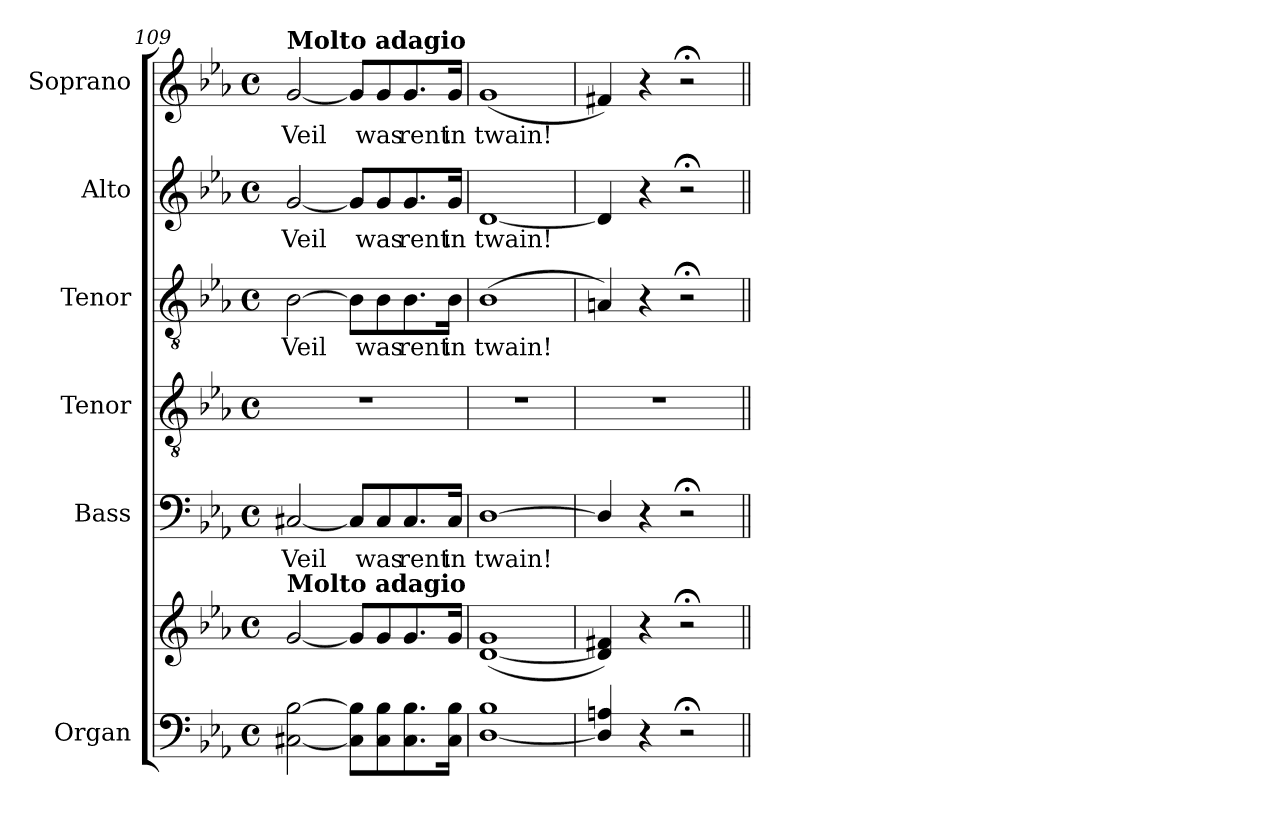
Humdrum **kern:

**kern	**kern	**kern	**text	**kern	**kern	**text	**kern	**text	**kern	**text
*part6	*part6	*part5	*part5	*part4	*part3	*part3	*part2	*part2	*part1	*part1
*staff7	*staff6	*staff5	*staff5	*staff4	*staff3	*staff3	*staff2	*staff2	*staff1	*staff1
*I"Organ	*	*I"Bass	*	*I"Tenor	*I"Tenor	*	*I"Alto	*	*I"Soprano	*
*I'Org.	*	*I'B.	*	*I'T.	*I'T.	*	*I'A.	*	*I'S.	*
!!LO:LB:g=z
*clefF4	*clefG2	*clefF4	*	*clefGv2	*clefGv2	*	*clefG2	*	*clefG2	*
*	*	*	*	*ITrd7c12	*ITrd7c12	*	*	*	*	*
*k[b-e-a-]	*k[b-e-a-]	*k[b-e-a-]	*	*k[b-e-a-]	*k[b-e-a-]	*	*k[b-e-a-]	*	*k[b-e-a-]	*
*E-:	*E-:	*E-:	*	*E-:	*E-:	*	*E-:	*	*E-:	*
*M4/4	*M4/4	*M4/4	*	*M4/4	*M4/4	*	*M4/4	*	*M4/4	*
*met(c)	*met(c)	*met(c)	*	*met(c)	*met(c)	*	*met(c)	*	*met(c)	*
*MM60	*MM60	*MM60	*	*MM60	*MM60	*	*MM60	*	*MM60	*
=109	=109	=109	=109	=109	=109	=109	=109	=109	=109	=109
!	!	!	!LO:LY:b:color=#000000	!	!	!	!	!	!	!
!	!	!	!	!	!	!LO:LY:b:color=#000000	!	!	!	!
!	!	!	!	!	!	!	!	!LO:LY:b:color=#000000	!	!
!	!	!	!	!	!	!	!	!	!LO:TX:a:B:t=Molto adagio	!
!	!LO:TX:a:B:t=Molto adagio	!	!	!	!	!	!	!	!	!
!	!	!	!	!	!	!	!	!	!	!LO:LY:b:color=#000000
[<2C#Xi\ [>2B-i	[<2gi/	[<2C#Xi/	Veil	1r	[>2BB-i\	Veil	[<2gi/	Veil	[<2gi/	Veil
8C#i\] 8B-i]L	8gi/L]	8C#i/L]	.	.	8BB-i\L]	.	8gi/L]	.	8gi/L]	.
!	!	!	!LO:LY:b:color=#000000	!	!	!	!	!	!	!
!	!	!	!	!	!	!LO:LY:b:color=#000000	!	!	!	!
!	!	!	!	!	!	!	!	!LO:LY:b:color=#000000	!	!
!	!	!	!	!	!	!	!	!	!	!LO:LY:b:color=#000000
8C#i\ 8B-i	8gi/	8C#i/	was	.	8BB-i\	was	8gi/	was	8gi/	was
!	!	!	!LO:LY:b:color=#000000	!	!	!	!	!	!	!
!	!	!	!	!	!	!LO:LY:b:color=#000000	!	!	!	!
!	!	!	!	!	!	!	!	!LO:LY:b:color=#000000	!	!
!	!	!	!	!	!	!	!	!	!	!LO:LY:b:color=#000000
8.C#i\ 8.B-i	8.gi/	8.C#i/	rent	.	8.BB-i\	rent	8.gi/	rent	8.gi/	rent
!	!	!	!LO:LY:b:color=#000000	!	!	!	!	!	!	!
!	!	!	!	!	!	!LO:LY:b:color=#000000	!	!	!	!
!	!	!	!	!	!	!	!	!LO:LY:b:color=#000000	!	!
!	!	!	!	!	!	!	!	!	!	!LO:LY:b:color=#000000
16C#i\ 16B-iJk	16gi/Jk	16C#i/Jk	in	.	16BB-i\Jk	in	16gi/Jk	in	16gi/Jk	in
=110	=110	=110	=110	=110	=110	=110	=110	=110	=110	=110
!	!	!	!LO:LY:b:color=#000000	!	!	!	!	!	!	!
!	!	!	!	!	!	!LO:LY:b:color=#000000	!	!	!	!
!	!	!	!	!	!	!	!	!LO:LY:b:color=#000000	!	!
!	!	!	!	!	!	!	!	!	!	!LO:LY:b:color=#000000
[<1Di 1B-i	([<1di 1gi	[>1Di	twain!	1r	(1BB-i	twain!	[<1di	twain!	(1gi	twain!
=111	=111	=111	=111	=111	=111	=111	=111	=111	=111	=111
4Di/] 4Ani	4di/] 4f#Xi)	4Di/]	.	1r	4AAni/)	.	4di/]	.	4f#Xi/)	.
4r	4r	4r	.	.	4r	.	4r	.	4r	.
2r;	2r;	2r;	.	.	2r;	.	2r;	.	2r;	.
=||	=||	=||	=||	=||	=||	=||	=||	=||	=||	=||
*-	*-	*-	*-	*-	*-	*-	*-	*-	*-	*-
